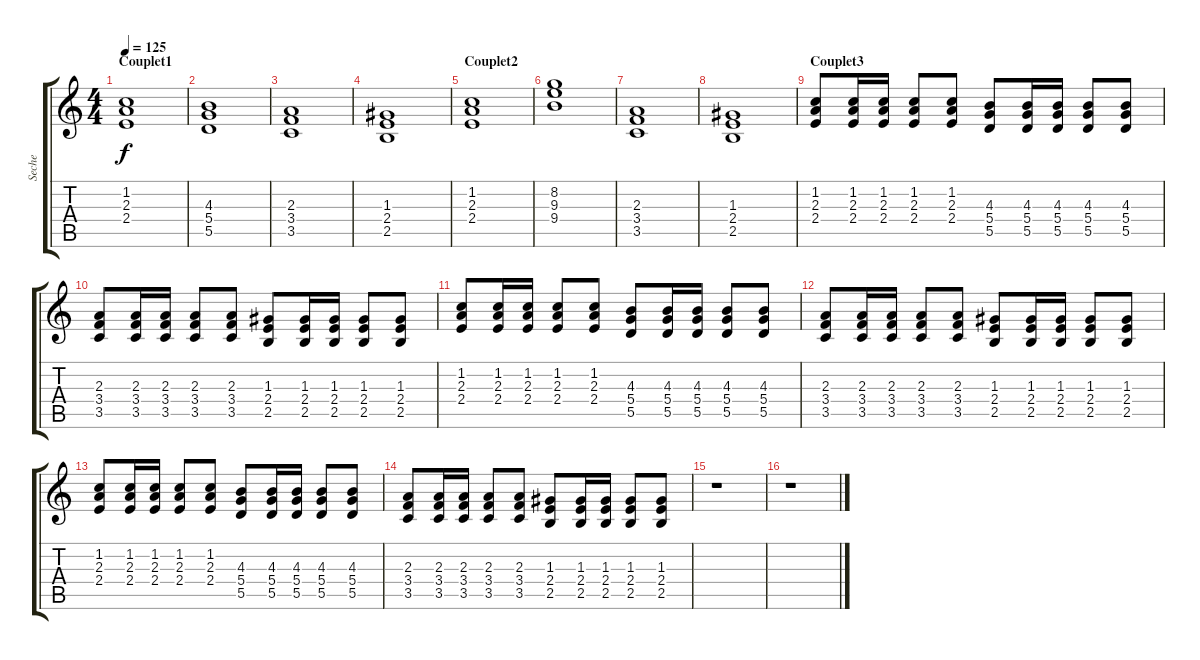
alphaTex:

\track ("Seche" "Seche") {instrument acousticguitarnylon}
\staff {score tabs}
\tuning (E4 B3 G3 D3 A2 E2) {hide}
\ts (4 4)
\section ("" "Couplet1")
\tempo 125
\clef g2
\ks c
(1.2 2.3 2.4).1{dy f} |
(4.3 5.4 5.5).1 |
(2.3 3.4 3.5).1 |
(1.3 2.4 2.5).1 |
\section ("" "Couplet2")
(1.2 2.3 2.4).1 |
(8.2 9.3 9.4).1 |
(2.3 3.4 3.5).1 |
(1.3 2.4 2.5).1 |
\section ("" "Couplet3")
(1.2 2.3 2.4).8 (1.2 2.3 2.4).16 (1.2 2.3 2.4).16 (1.2 2.3 2.4).8 (1.2 2.3 2.4).8 (4.3 5.4 5.5).8 (4.3 5.4 5.5).16 (4.3 5.4 5.5).16 (4.3 5.4 5.5).8 (4.3 5.4 5.5).8 |
(2.3 3.4 3.5).8 (2.3 3.4 3.5).16 (2.3 3.4 3.5).16 (2.3 3.4 3.5).8 (2.3 3.4 3.5).8 (1.3 2.4 2.5).8 (1.3 2.4 2.5).16 (1.3 2.4 2.5).16 (1.3 2.4 2.5).8 (1.3 2.4 2.5).8 |
(1.2 2.3 2.4).8 (1.2 2.3 2.4).16 (1.2 2.3 2.4).16 (1.2 2.3 2.4).8 (1.2 2.3 2.4).8 (4.3 5.4 5.5).8 (4.3 5.4 5.5).16 (4.3 5.4 5.5).16 (4.3 5.4 5.5).8 (4.3 5.4 5.5).8 |
(2.3 3.4 3.5).8 (2.3 3.4 3.5).16 (2.3 3.4 3.5).16 (2.3 3.4 3.5).8 (2.3 3.4 3.5).8 (1.3 2.4 2.5).8 (1.3 2.4 2.5).16 (1.3 2.4 2.5).16 (1.3 2.4 2.5).8 (1.3 2.4 2.5).8 |
(1.2 2.3 2.4).8 (1.2 2.3 2.4).16 (1.2 2.3 2.4).16 (1.2 2.3 2.4).8 (1.2 2.3 2.4).8 (4.3 5.4 5.5).8 (4.3 5.4 5.5).16 (4.3 5.4 5.5).16 (4.3 5.4 5.5).8 (4.3 5.4 5.5).8 |
(2.3 3.4 3.5).8 (2.3 3.4 3.5).16 (2.3 3.4 3.5).16 (2.3 3.4 3.5).8 (2.3 3.4 3.5).8 (1.3 2.4 2.5).8 (1.3 2.4 2.5).16 (1.3 2.4 2.5).16 (1.3 2.4 2.5).8 (1.3 2.4 2.5).8 |
r.1 |
r.1
